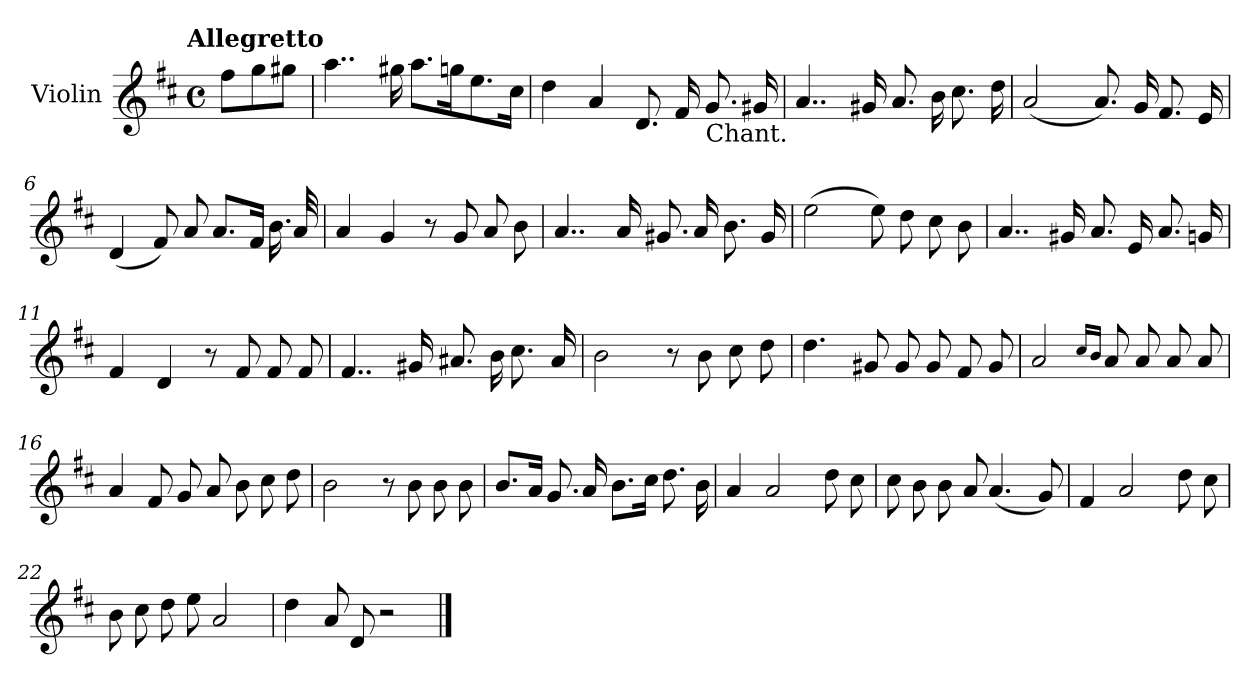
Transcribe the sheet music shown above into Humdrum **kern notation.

**kern
*part1
*staff1
*I"Violin
*I'Vln.
*clefG2
*k[f#c#]
!!LO:TX:omd:t=Allegretto
*M4/4
*met(c)
*MM116
=1
8ff#\L
8gg\
8gg#X\J
=2
4..aa\
16gg#X\
8.aa\L
16ggn\k
8.ee\
16cc#\Jk
=3
4dd\
4a/
8.d/
16f#/
!LO:TX:b:t=Chant.
8.g/
16g#X/
=4
4..a/
16g#X/
8.a/
16b\
8.cc#\
16dd\
!!LO:LB:g=z
=5
(<2a/
8.a/)
16g/
8.f#/
16e/
=6
(<4d/
8f#/)
8a/
8.a/L
16f#/Jk
16.b\
32a/
=7
4a/
4g/
8r
8g/
8a/
8b\
=8
4..a/
16a/
8.g#X/
16a/
8.b\
16g#/
!!LO:LB:g=z
=9
(>2ee\
8ee\)
8dd\
8cc#\
8b\
=10
4..a/
16g#X/
8.a/
16e/
8.a/
16gn/
=11
4f#/
4d/
8r
8f#/
8f#/
8f#/
=12
4..f#/
16g#X/
8.a#X/
16b\
8.cc#\
16a#/
!!LO:LB:g=z
=13
2b\
8r
8b\
8cc#\
8dd\
=14
4.dd\
8g#X/
8g#/
8g#/
8f#/
8g#/
=15
2a/
16qqcc#/LL
16qqb/JJ
8a/
8a/
8a/
8a/
=16
4a/
8f#/
8g/
8a/
8b\
8cc#\
8dd\
=17
2b\
8r
8b\
8b\
8b\
!!LO:LB:g=z
=18
8.b/L
16a/Jk
8.g/
16a/
8.b\L
16cc#\Jk
8.dd\
16b\
=19
4a/
2a/
8dd\
8cc#\
=20
8cc#\
8b\
8b\
8a/
(<4.a/
8g/)
=21
4f#/
2a/
8dd\
8cc#\
=22
8b\
8cc#\
8dd\
8ee\
2a/
!!LO:LB:g=z
=23
4dd\
8a/
8d/
2r
==
*-
